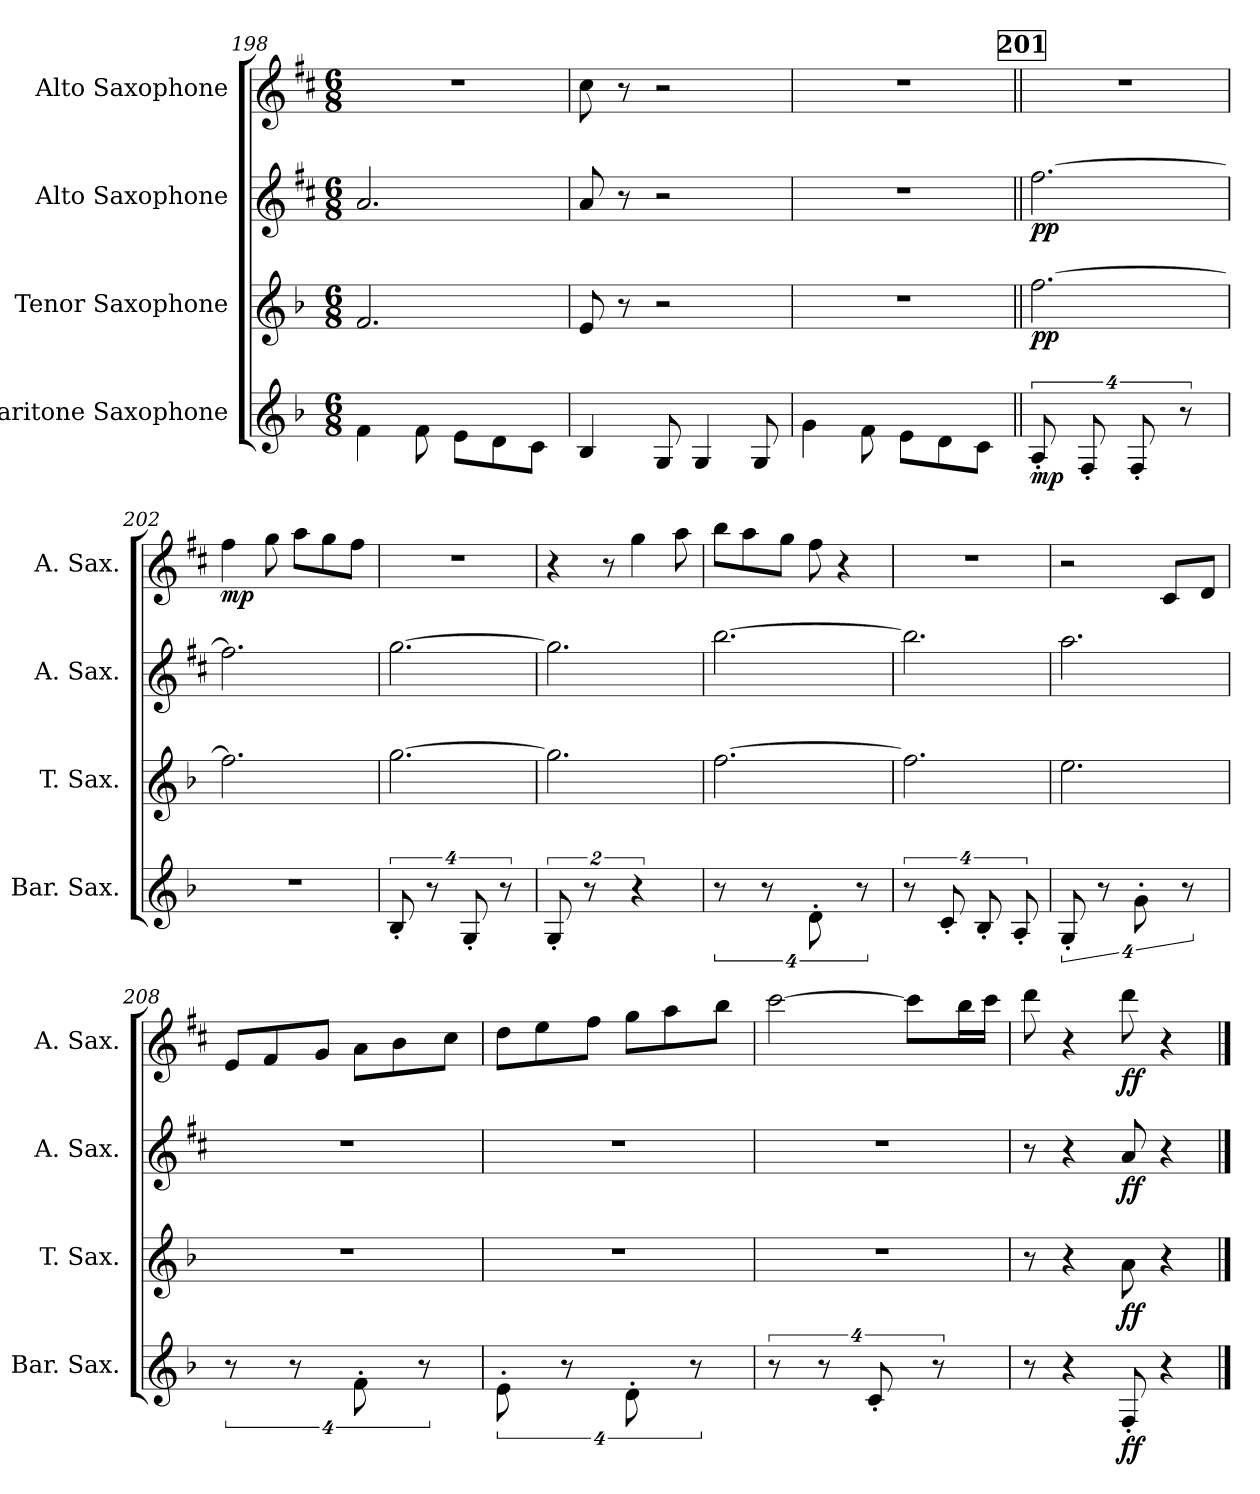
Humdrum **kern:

**kern	**dynam	**kern	**dynam	**kern	**dynam	**kern	**dynam
*part4	*part4	*part3	*part3	*part2	*part2	*part1	*part1
*staff4	*staff4	*staff3	*staff3	*staff2	*staff2	*staff1	*staff1
*I"Baritone Saxophone	*	*I"Tenor Saxophone	*	*I"Alto Saxophone	*	*I"Alto Saxophone	*
*I'Bar. Sax.	*	*I'T. Sax.	*	*I'A. Sax.	*	*I'A. Sax.	*
*clefG2	*	*clefG2	*	*clefG2	*	*clefG2	*
*ITrd12c21	*	*ITrd8c14	*	*ITrd5c9	*	*ITrd5c9	*
*k[b-]	*	*k[b-]	*	*k[b-]	*	*k[b-]	*
*M6/8	*	*M6/8	*	*M6/8	*	*M6/8	*
=198	=198	=198	=198	=198	=198	=198	=198
4F\	.	2.F/	.	2.c/	.	2.r	.
8F\	.	.	.	.	.	.	.
8E\L	.	.	.	.	.	.	.
8D\	.	.	.	.	.	.	.
8C\J	.	.	.	.	.	.	.
=199	=199	=199	=199	=199	=199	=199	=199
4BB-/	.	8E/	.	8c/	.	8e\	.
.	.	8r	.	8r	.	8r	.
8GG/	.	2r	.	2r	.	2r	.
4GG/	.	.	.	.	.	.	.
8GG/	.	.	.	.	.	.	.
=200	=200	=200	=200	=200	=200	=200	=200
4G\	.	2.r	.	2.r	.	2.r	.
8F\	.	.	.	.	.	.	.
8E\L	.	.	.	.	.	.	.
8D\	.	.	.	.	.	.	.
8C\J	.	.	.	.	.	.	.
!!LO:REH:place=s1:a:B:fs=14:t=201
=201||	=201||	=201||	=201||	=201||	=201||	=201||	=201||
!	!LO:DY:b	!	!LO:DY:b	!	!LO:DY:b	!	!
16%3AA'/	mp	[2.f\	pp	[2.a\	pp	2.r	.
16%3FF'/	.	.	.	.	.	.	.
16%3FF'/	.	.	.	.	.	.	.
16%3r	.	.	.	.	.	.	.
!!LO:LB:g=z
=202	=202	=202	=202	=202	=202	=202	=202
!	!	!	!	!	!	!	!LO:DY:b
2.r	.	2.f\]	.	2.a\]	.	4a\	mp
.	.	.	.	.	.	8b-\	.
.	.	.	.	.	.	8cc\L	.
.	.	.	.	.	.	8b-\	.
.	.	.	.	.	.	8a\J	.
=203	=203	=203	=203	=203	=203	=203	=203
16%3BB-'/	.	[2.g\	.	[2.b-\	.	2.r	.
16%3r	.	.	.	.	.	.	.
16%3GG'/	.	.	.	.	.	.	.
16%3r	.	.	.	.	.	.	.
=204	=204	=204	=204	=204	=204	=204	=204
16%3GG'/	.	2.g\]	.	2.b-\]	.	4r	.
16%3r	.	.	.	.	.	.	.
.	.	.	.	.	.	8r	.
8%3r	.	.	.	.	.	4b-\	.
.	.	.	.	.	.	8cc\	.
=205	=205	=205	=205	=205	=205	=205	=205
16%3r	.	[2.f\	.	[2.dd\	.	8dd\L	.
.	.	.	.	.	.	8cc\	.
16%3r	.	.	.	.	.	.	.
.	.	.	.	.	.	8b-\J	.
16%3D'\	.	.	.	.	.	8a\	.
.	.	.	.	.	.	4r	.
16%3r	.	.	.	.	.	.	.
=206	=206	=206	=206	=206	=206	=206	=206
16%3r	.	2.f\]	.	2.dd\]	.	2.r	.
16%3C'/	.	.	.	.	.	.	.
16%3BB-'/	.	.	.	.	.	.	.
16%3AA'/	.	.	.	.	.	.	.
=207	=207	=207	=207	=207	=207	=207	=207
16%3GG'/	.	2.e\	.	2.cc\	.	2r	.
16%3r	.	.	.	.	.	.	.
16%3G'\	.	.	.	.	.	.	.
.	.	.	.	.	.	8E/L	.
16%3r	.	.	.	.	.	.	.
.	.	.	.	.	.	8F/J	.
=208	=208	=208	=208	=208	=208	=208	=208
16%3r	.	2.r	.	2.r	.	8G/L	.
.	.	.	.	.	.	8A/	.
16%3r	.	.	.	.	.	.	.
.	.	.	.	.	.	8B-/J	.
16%3F'\	.	.	.	.	.	8c\L	.
.	.	.	.	.	.	8d\	.
16%3r	.	.	.	.	.	.	.
.	.	.	.	.	.	8e\J	.
!!LO:LB:g=z
=209	=209	=209	=209	=209	=209	=209	=209
16%3E'\	.	2.r	.	2.r	.	8f\L	.
.	.	.	.	.	.	8g\	.
16%3r	.	.	.	.	.	.	.
.	.	.	.	.	.	8a\J	.
16%3D'\	.	.	.	.	.	8b-\L	.
.	.	.	.	.	.	8cc\	.
16%3r	.	.	.	.	.	.	.
.	.	.	.	.	.	8dd\J	.
=210	=210	=210	=210	=210	=210	=210	=210
16%3r	.	2.r	.	2.r	.	[2ee\	.
16%3r	.	.	.	.	.	.	.
16%3C'/	.	.	.	.	.	.	.
.	.	.	.	.	.	8ee\L]	.
16%3r	.	.	.	.	.	.	.
.	.	.	.	.	.	16dd\L	.
.	.	.	.	.	.	16ee\JJ	.
=211	=211	=211	=211	=211	=211	=211	=211
8r	.	8r	.	8r	.	8ff\	.
4r	.	4r	.	4r	.	4r	.
!	!LO:DY:b	!	!LO:DY:b	!	!LO:DY:b	!	!LO:DY:b
8FF'/	ff	8A\	ff	8c/	ff	8ff\	ff
4r	.	4r	.	4r	.	4r	.
==	==	==	==	==	==	==	==
*-	*-	*-	*-	*-	*-	*-	*-
